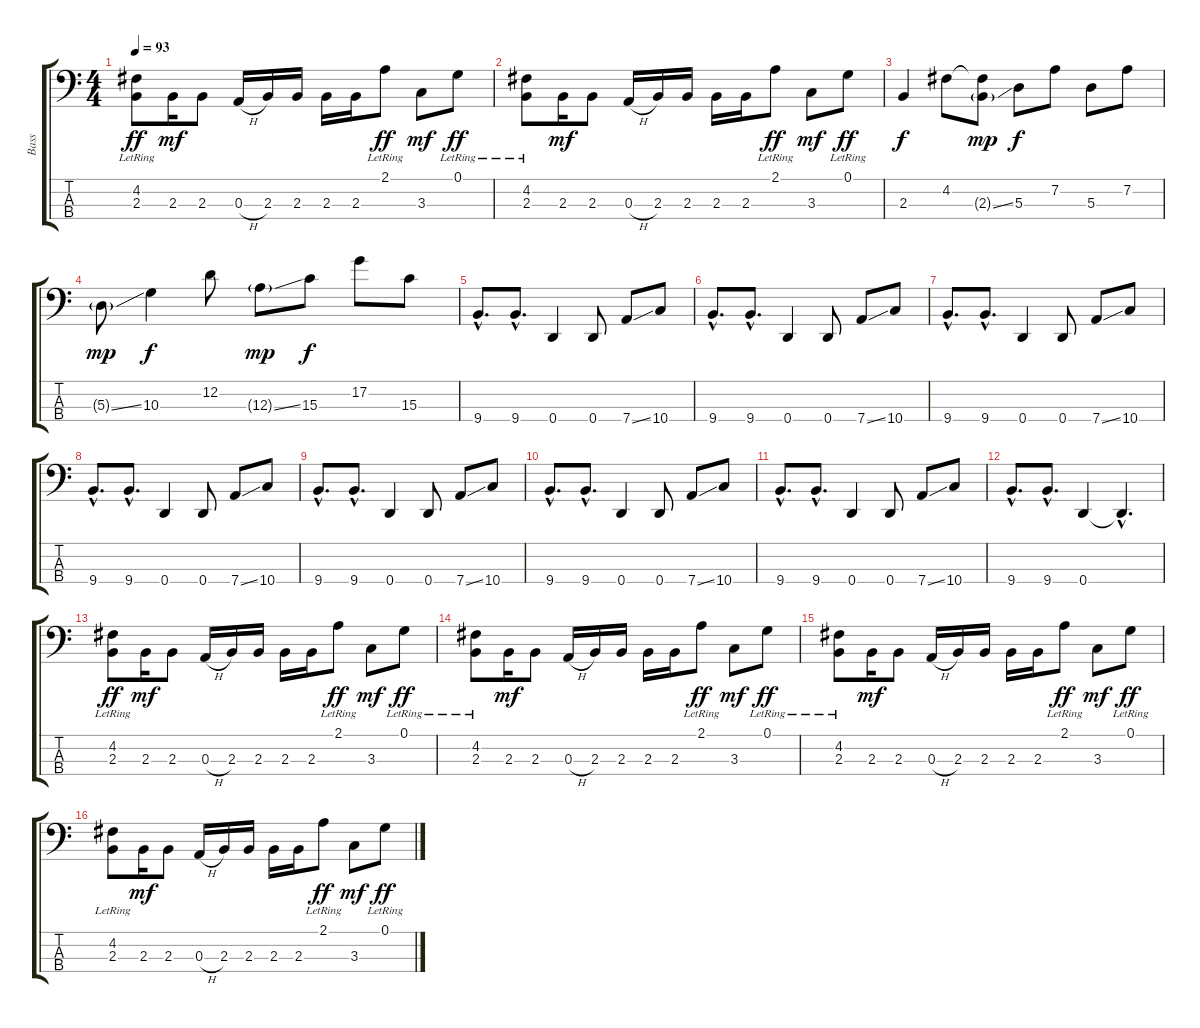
\track ("Bass" "Bass") {instrument electricbasspick}
\staff {score tabs}
\tuning (G2 D2 A1 D1) {hide}
\ts (4 4)
\tempo 93
\clef f4
\ks c
(4.2{lr} 2.3{lr}).8{dy ff} 2.3.16{dy mf} 2.3.8 0.3{h}.16 2.3.16 2.3.16 2.3.16 2.3.16 2.1{lr}.8{dy ff} 3.3.8{dy mf} 0.1{lr}.8{dy ff} |
(4.2{lr} 2.3{lr}).8 2.3.16{dy mf} 2.3.8 0.3{h}.16 2.3.16 2.3.16 2.3.16 2.3.16 2.1{lr}.8{dy ff} 3.3.8{dy mf} 0.1{lr}.8{dy ff} |
2.3.4{dy f} 4.2.8 (4.2{t} 2.3{ss g}).8{dy mp} 5.3.8{dy f} 7.2.8 5.3.8 7.2.8 |
5.3{ss g}.8{dy mp} 10.3.4{dy f} 12.2.8 12.3{ss g}.8{dy mp} 15.3.8{dy f} 17.2.8 15.3.8 |
9.4{hac}.8{d} 9.4{hac}.8{d} 0.4.4 0.4.8 7.4{ss}.8 10.4.8 |
9.4{hac}.8{d} 9.4{hac}.8{d} 0.4.4 0.4.8 7.4{ss}.8 10.4.8 |
9.4{hac}.8{d} 9.4{hac}.8{d} 0.4.4 0.4.8 7.4{ss}.8 10.4.8 |
9.4{hac}.8{d} 9.4{hac}.8{d} 0.4.4 0.4.8 7.4{ss}.8 10.4.8 |
9.4{hac}.8{d} 9.4{hac}.8{d} 0.4.4 0.4.8 7.4{ss}.8 10.4.8 |
9.4{hac}.8{d} 9.4{hac}.8{d} 0.4.4 0.4.8 7.4{ss}.8 10.4.8 |
9.4{hac}.8{d} 9.4{hac}.8{d} 0.4.4 0.4.8 7.4{ss}.8 10.4.8 |
9.4{hac}.8{d} 9.4{hac}.8{d} 0.4.4 0.4{hac t}.4{d} |
(4.2{lr} 2.3{lr}).8{dy ff} 2.3.16{dy mf} 2.3.8 0.3{h}.16 2.3.16 2.3.16 2.3.16 2.3.16 2.1{lr}.8{dy ff} 3.3.8{dy mf} 0.1{lr}.8{dy ff} |
(4.2{lr} 2.3{lr}).8 2.3.16{dy mf} 2.3.8 0.3{h}.16 2.3.16 2.3.16 2.3.16 2.3.16 2.1{lr}.8{dy ff} 3.3.8{dy mf} 0.1{lr}.8{dy ff} |
(4.2{lr} 2.3{lr}).8 2.3.16{dy mf} 2.3.8 0.3{h}.16 2.3.16 2.3.16 2.3.16 2.3.16 2.1{lr}.8{dy ff} 3.3.8{dy mf} 0.1{lr}.8{dy ff} |
(4.2{lr} 2.3{lr}).8 2.3.16{dy mf} 2.3.8 0.3{h}.16 2.3.16 2.3.16 2.3.16 2.3.16 2.1{lr}.8{dy ff} 3.3.8{dy mf} 0.1{lr}.8{dy ff}
